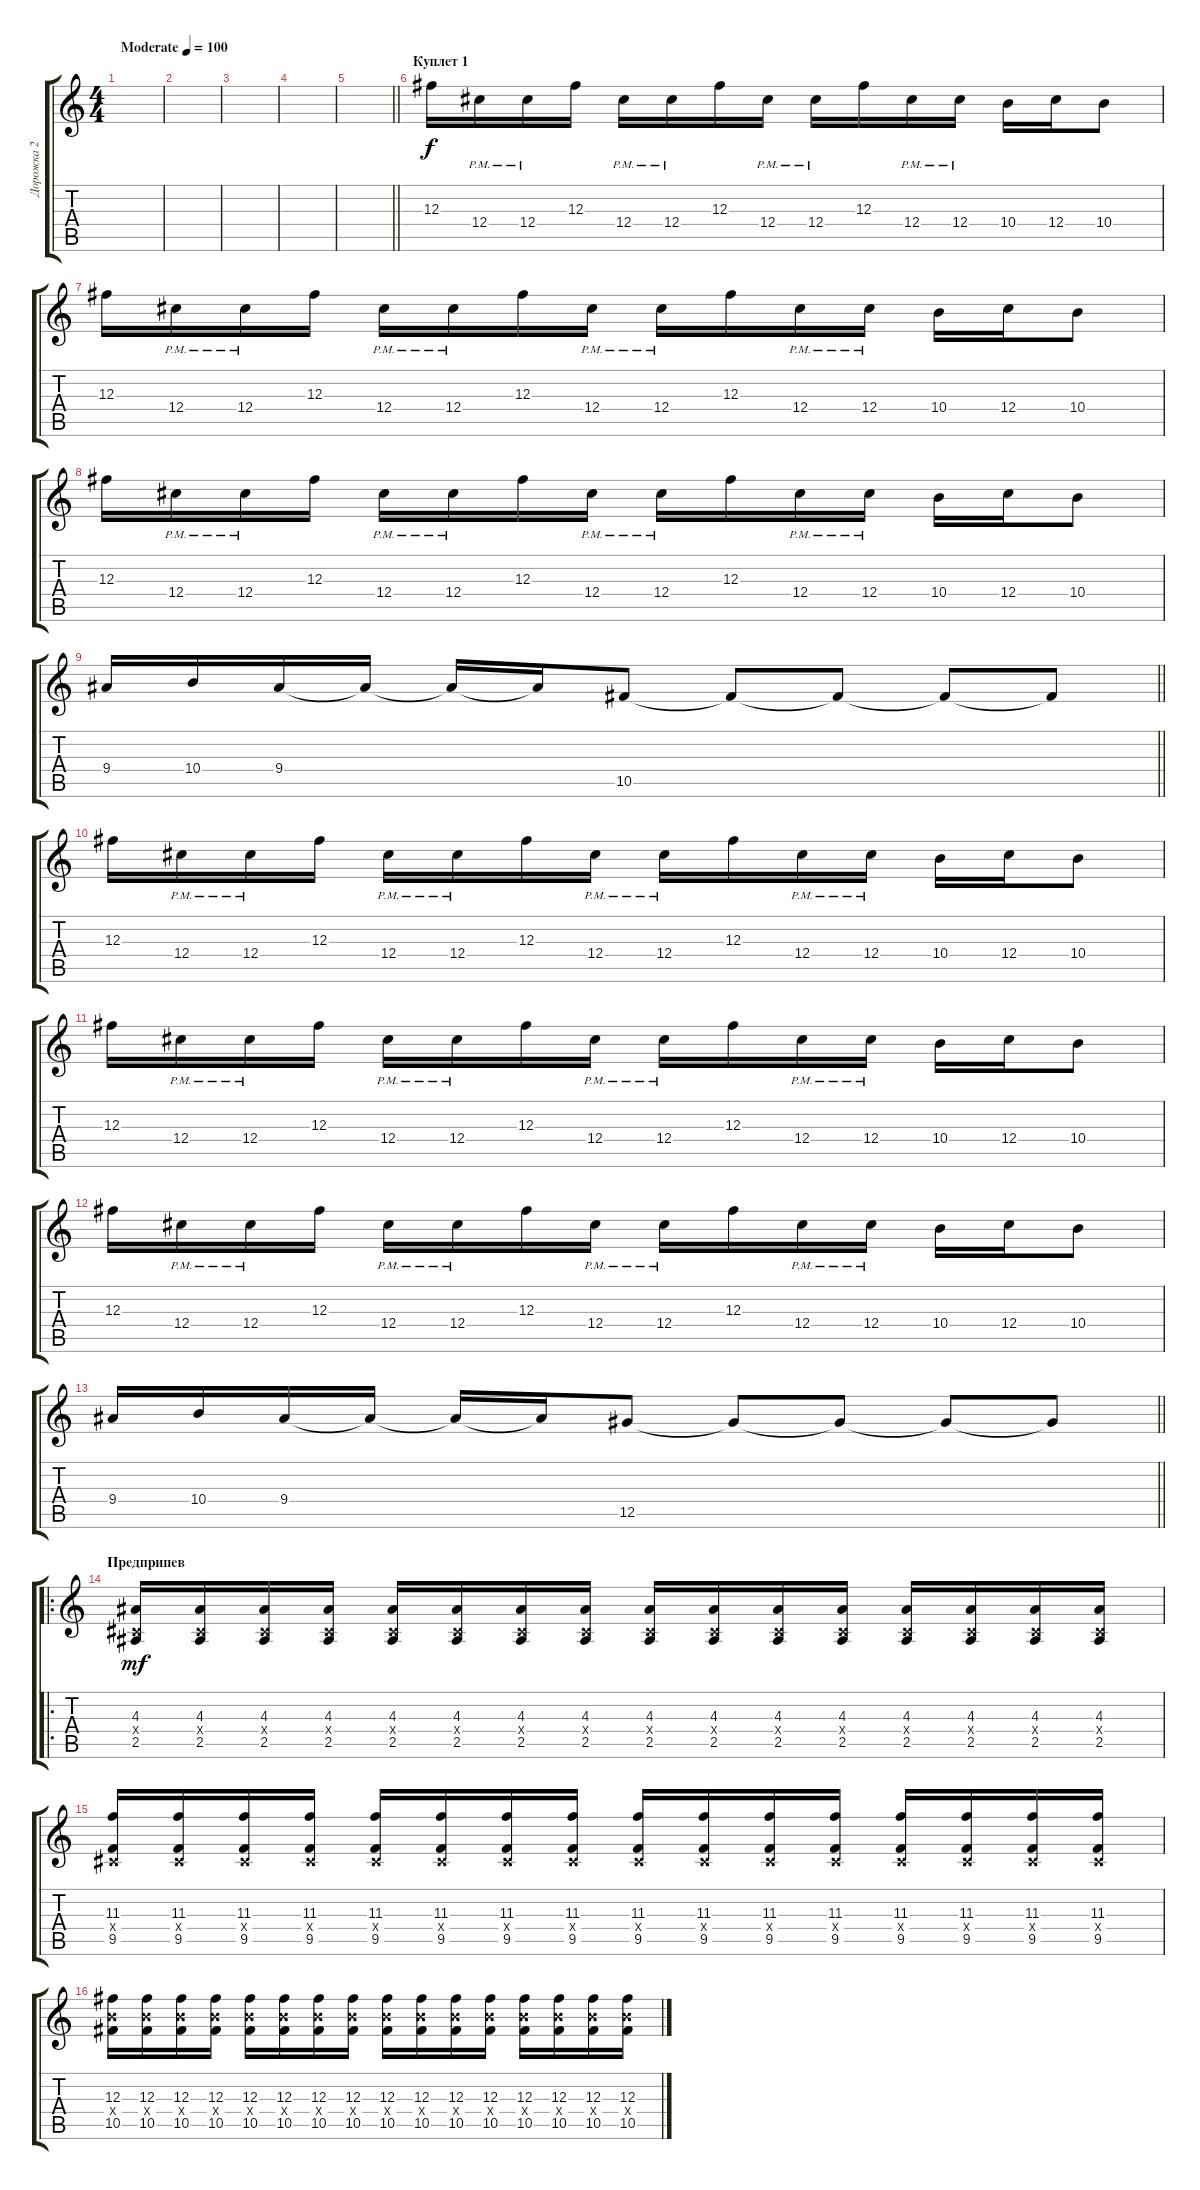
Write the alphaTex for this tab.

\track ("Дорожка 2" "Дорожка 2") {instrument distortionguitar}
\staff {score tabs}
\tuning (Eb4 Bb3 Gb3 Db3 Ab2 Db2) {hide}
\ts (4 4)
\tempo (100 "Moderate")
\clef g2
\ks c
|
|
|
|
\barLineRight lightlight
|
\section ("" "Куплет 1")
12.3.16 12.4{pm}.16 12.4{pm}.16 12.3.16 12.4{pm}.16 12.4{pm}.16 12.3.16 12.4{pm}.16 12.4{pm}.16 12.3.16 12.4{pm}.16 12.4{pm}.16 10.4.16 12.4.16 10.4.8 |
12.3.16 12.4{pm}.16 12.4{pm}.16 12.3.16 12.4{pm}.16 12.4{pm}.16 12.3.16 12.4{pm}.16 12.4{pm}.16 12.3.16 12.4{pm}.16 12.4{pm}.16 10.4.16 12.4.16 10.4.8 |
12.3.16 12.4{pm}.16 12.4{pm}.16 12.3.16 12.4{pm}.16 12.4{pm}.16 12.3.16 12.4{pm}.16 12.4{pm}.16 12.3.16 12.4{pm}.16 12.4{pm}.16 10.4.16 12.4.16 10.4.8 |
\barLineRight lightlight
9.4.16 10.4.16 9.4.16 9.4{t}.16 9.4{t}.16 9.4{t}.16 10.5.8 10.5{t}.8 10.5{t}.8 10.5{t}.8 10.5{t}.8 |
12.3.16 12.4{pm}.16 12.4{pm}.16 12.3.16 12.4{pm}.16 12.4{pm}.16 12.3.16 12.4{pm}.16 12.4{pm}.16 12.3.16 12.4{pm}.16 12.4{pm}.16 10.4.16 12.4.16 10.4.8 |
12.3.16 12.4{pm}.16 12.4{pm}.16 12.3.16 12.4{pm}.16 12.4{pm}.16 12.3.16 12.4{pm}.16 12.4{pm}.16 12.3.16 12.4{pm}.16 12.4{pm}.16 10.4.16 12.4.16 10.4.8 |
12.3.16 12.4{pm}.16 12.4{pm}.16 12.3.16 12.4{pm}.16 12.4{pm}.16 12.3.16 12.4{pm}.16 12.4{pm}.16 12.3.16 12.4{pm}.16 12.4{pm}.16 10.4.16 12.4.16 10.4.8 |
\barLineRight lightlight
9.4.16 10.4.16 9.4.16 9.4{t}.16 9.4{t}.16 9.4{t}.16 12.5.8 12.5{t}.8 12.5{t}.8 12.5{t}.8 12.5{t}.8 |
\ro
\section ("" "Предприпев")
(4.3 0.4{x} 2.5).16{dy mf} (4.3 0.4{x} 2.5).16 (4.3 0.4{x} 2.5).16 (4.3 0.4{x} 2.5).16 (4.3 0.4{x} 2.5).16 (4.3 0.4{x} 2.5).16 (4.3 0.4{x} 2.5).16 (4.3 0.4{x} 2.5).16 (4.3 0.4{x} 2.5).16 (4.3 0.4{x} 2.5).16 (4.3 0.4{x} 2.5).16 (4.3 0.4{x} 2.5).16 (4.3 0.4{x} 2.5).16 (4.3 0.4{x} 2.5).16 (4.3 0.4{x} 2.5).16 (4.3 0.4{x} 2.5).16 |
(11.3 0.4{x} 9.5).16 (11.3 0.4{x} 9.5).16 (11.3 0.4{x} 9.5).16 (11.3 0.4{x} 9.5).16 (11.3 0.4{x} 9.5).16 (11.3 0.4{x} 9.5).16 (11.3 0.4{x} 9.5).16 (11.3 0.4{x} 9.5).16 (11.3 0.4{x} 9.5).16 (11.3 0.4{x} 9.5).16 (11.3 0.4{x} 9.5).16 (11.3 0.4{x} 9.5).16 (11.3 0.4{x} 9.5).16 (11.3 0.4{x} 9.5).16 (11.3 0.4{x} 9.5).16 (11.3 0.4{x} 9.5).16 |
(12.3 10.4{x} 10.5).16 (12.3 10.4{x} 10.5).16 (12.3 10.4{x} 10.5).16 (12.3 10.4{x} 10.5).16 (12.3 10.4{x} 10.5).16 (12.3 10.4{x} 10.5).16 (12.3 10.4{x} 10.5).16 (12.3 10.4{x} 10.5).16 (12.3 10.4{x} 10.5).16 (12.3 10.4{x} 10.5).16 (12.3 10.4{x} 10.5).16 (12.3 10.4{x} 10.5).16 (12.3 10.4{x} 10.5).16 (12.3 10.4{x} 10.5).16 (12.3 10.4{x} 10.5).16 (12.3 10.4{x} 10.5).16
